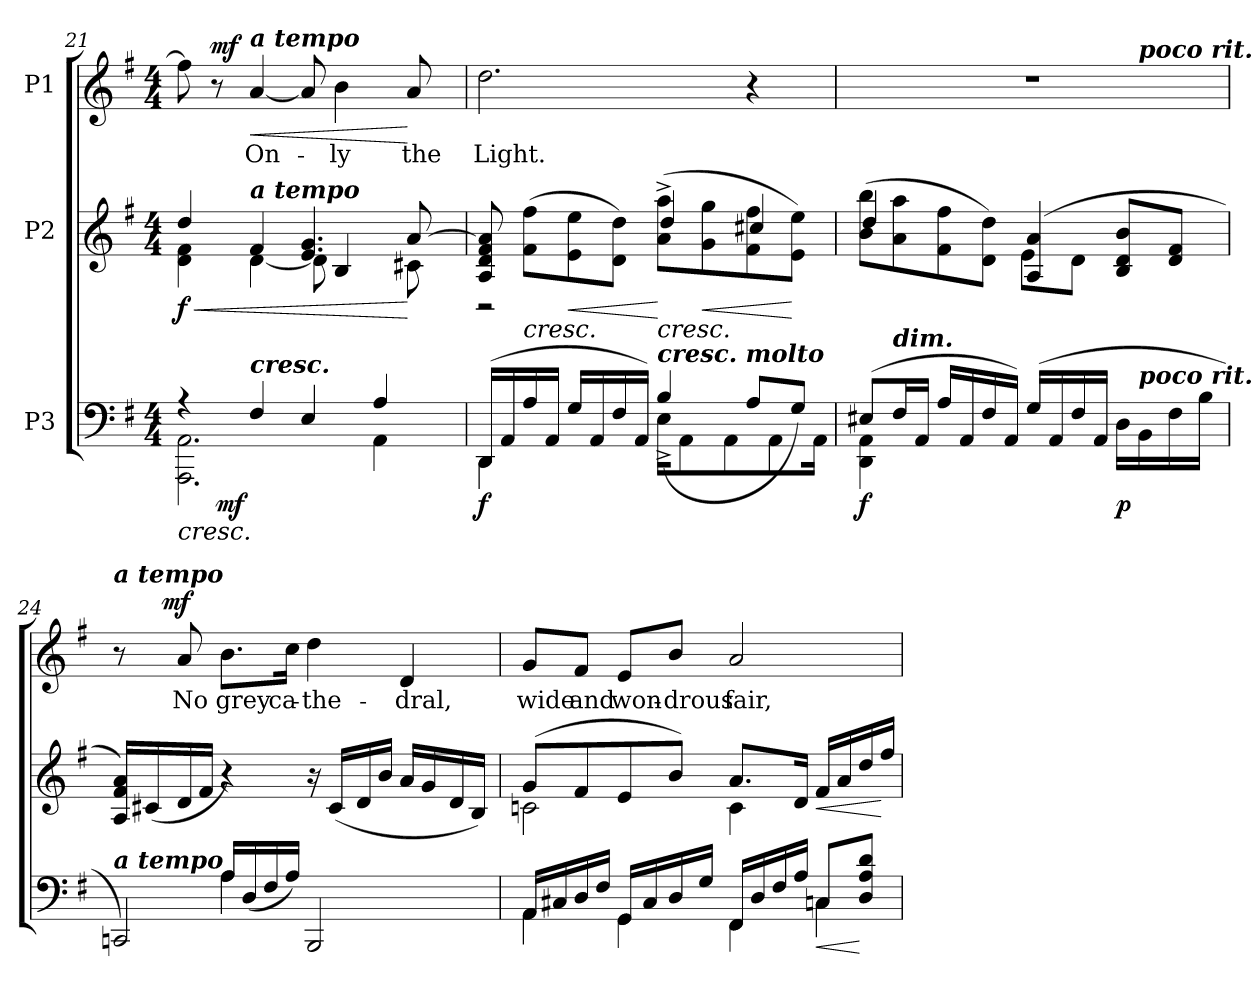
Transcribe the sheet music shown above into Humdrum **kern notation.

**kern	**dynam	**kern	**dynam	**kern	**text	**dynam
*part3	*part3	*part2	*part2	*part1	*part1	*part1
*staff3	*staff3	*staff2	*staff2	*staff1	*staff1	*staff1
*I"P3	*	*I"P2	*	*I"P1	*	*
*clefF4	*	*clefG2	*	*clefG2	*	*
*k[f#]	*	*k[f#]	*	*k[f#]	*	*
*G:	*	*G:	*	*G:	*	*
*M4/4	*	*M4/4	*	*M4/4	*	*
=21	=21	=21	=21	=21	=21	=21
!	!LO:HP:b	!	!LO:HP:b	!	!	!
*^	*	*^	*	*	*	*
*	*^	*	*	*	*	*	*	*
4r	2.AAAi\ 2.AAi	8ryy	<	4ddi/	4di\ 4f#i	< f	8ff#i\]	.	.
.	.	256..ryy	.	.	.	.	8r	.	mf
.	.	2ryy	mf	.	.	.	.	.	.
!	!	!	!	!	!	!	!LO:TX:a:Bi:t=a tempo	!	!
!	!	!	!	!LO:TX:a:Bi:t=a tempo	!	!	!	!	!
!LO:TX:a:Bi:t=cresc.	!	!	!	!	!	!	!	!	!
!	!	!	!	!	!	!	!	!LO:LY:b:color=#000000	!LO:HP:b
4F#i/	.	.	.	4f#i/	[4di\	.	[4ai/	On-	<
4Ei/	.	.	.	4.ei/ 4.gi	8di\]	.	8ai/]	.	.
!	!	!	!	!	!	!	!	!LO:LY:b:color=#000000	!
.	.	.	.	.	4Bi/	.	4bi\	-ly	.
.	.	4ryy	.	.	.	.	.	.	.
4Ai/	4AAi\	.	[	.	.	.	.	.	.
!	!	!	!	!	!	!	!	!LO:LY:b:color=#000000	!
.	.	.	.	[8ai/	8c#Xi\	[	8ai/	the	[
.	.	16ryy	.	.	.	.	.	.	.
.	.	32ryy	.	.	.	.	.	.	.
.	.	64ryy	.	.	.	.	.	.	.
.	.	128ryy	.	.	.	.	.	.	.
.	.	1024ryy	.	.	.	.	.	.	.
*	*v	*v	*	*	*	*	*	*	*
=22	=22	=22	=22	=22	=22	=22	=22	=22
*	*^	*	*	*	*	*	*	*
!	!	!	!	!	!	!	!	!LO:LY:b:color=#000000	!
*	*v	*v	*	*	*	*	*	*	*
(16DDi/LL	4DDi\	f	8Ai/ 8di 8f#i 8ai]	2r	.	2.ddi\	Light.	.
16AAi/	.	.	.	.	.	.	.	.
!	!	!	!	!	!LO:HP:b	!	!	!
16Ai/	.	.	(8f#i\ 8ff#iL	.	<	.	.	.
16AAi/JJ	.	.	.	.	.	.	.	.
!	!	!	!	!	!LO:HP:b	!	!	!
16Gi/LL	4ryy	.	8ei\ 8eei	.	<	.	.	.
16AAi/	.	.	.	.	.	.	.	.
16F#i/	.	.	8di\ 8ddiJ)	.	.	.	.	.
16AAi/JJ)	.	.	.	.	.	.	.	.
!LO:TX:a:Bi:t=cresc. molto	!	!	!	!	!	!	!	!
!	!	!	!	!	!LO:HP:n=1:b	!	!	!
16Ei\KL	(4B^i/	.	(8ai\^ 8aai^L	4ddi/	[ [ <	.	.	.
8AAi\	.	.	.	.	.	.	.	.
!	!	!	!	!	!LO:HP:b	!	!	!
.	.	.	8gi\ 8ggi	.	<	.	.	.
8AAi\	.	.	.	.	.	.	.	.
.	8Ai/L	.	8f#i\ 8ff#i	4cc#Xi/	.	4r	.	.
8AAi\	.	.	.	.	.	.	.	.
.	8Gi/J)	.	8ei\ 8eeiJ)	.	[ [	.	.	.
16AAi\Jk	.	.	.	.	.	.	.	.
!!LO:PB:g=z
=23	=23	=23	=23	=23	=23	=23	=23	=23
*	*	*	*	*	*	*^	*	*
(8E#Xi/L	4DDi\ 4AAi	f	(8bi\ 8bbiL	4ddi/	.	1r	2ryy	.	.
!LO:TX:a:Bi:t=dim.	!	!	!	!	!	!	!	!	!
16F#i/L	.	.	8ai\ 8aai	.	.	.	.	.	.
16AAi/JJ	.	.	.	.	.	.	.	.	.
16Ai/LL	4ryy	.	8f#i\ 8ff#i	4ryy	.	.	.	.	.
16AAi/	.	.	.	.	.	.	.	.	.
16F#i/	.	.	8di\ 8ddiJ)	.	.	.	.	.	.
16AAi/JJ)	.	.	.	.	.	.	.	.	.
(16Gi/LL	2ryy	.	(4Ai/ 4ai	8ei\L	.	.	4ryy	.	.
16AAi/	.	.	.	.	.	.	.	.	.
16F#i/	.	.	.	8di\J	.	.	.	.	.
16AAi/JJ	.	.	.	.	.	.	.	.	.
16Di\LL	.	p	8Bi/ 8di 8biL	4ryy	.	.	16ryy	.	.
!	!	!	!	!	!	!	!LO:TX:a:Bi:t=poco rit.	!	!
!LO:TX:a:Bi:t=poco rit.	!	!	!	!	!	!	!	!	!
16BBi\	.	.	.	.	.	.	8.ryy	.	.
16F#i\	.	.	8di/ 8f#iJ	.	.	.	.	.	.
16Bi\JJ	.	.	.	.	.	.	.	.	.
*	*	*	*v	*v	*	*	*	*	*
=24	=24	=24	=24	=24	=24	=24	=24	=24
*	*^	*	*	*	*	*	*	*
!	!	!	!	!	!	!LO:TX:a:Bi:t=a tempo	!	!	!
!LO:TX:a:Bi:t=a tempo	!	!	!	!	!	!	!	!	!
2CCni/)	4ryy	4ryy	.	16Ai/ 16f#i 16aiLL)	.	8r	16ryy	.	.
.	.	.	.	(16c#Xi/	.	.	64ryy	.	.
.	.	.	.	.	.	.	128...ryy	.	.
.	.	.	.	.	.	.	2ryy	.	mf
!	!	!	!	!	!	!	!	!LO:LY:b:color=#000000	!
.	.	.	.	16di/	.	8ai/	.	No	.
.	.	.	.	16f#i/JJ	.	.	.	.	.
!	!	!	!	!	!	!	!	!LO:LY:b:color=#000000	!
.	16Ai/LL	4Ai\	.	4r)	.	8.bi\L	.	grey	.
.	(16Di/	.	.	.	.	.	.	.	.
.	16F#i/	.	.	.	.	.	.	.	.
!	!	!	!	!	!	!	!	!LO:LY:b:color=#000000	!
.	16Ai/JJ)	.	.	.	.	16cci\Jk	.	ca-	.
!	!	!	!	!	!	!	!	!LO:LY:b:color=#000000	!
2BBBi/	2ryy	2ryy	.	16r	.	4ddi\	.	-the-	.
.	.	.	.	(16c#i/LL	.	.	.	.	.
.	.	.	.	.	.	.	4ryy	.	.
.	.	.	.	16di/	.	.	.	.	.
.	.	.	.	16bi/JJ	.	.	.	.	.
!	!	!	!	!	!	!	!	!LO:LY:b:color=#000000	!
.	.	.	.	16ai/LL	.	4di/	.	-dral,	.
.	.	.	.	16gi/	.	.	.	.	.
.	.	.	.	.	.	.	8ryy	.	.
.	.	.	.	16di/	.	.	.	.	.
.	.	.	.	16Bi/JJ)	.	.	.	.	.
.	.	.	.	.	.	.	32ryy	.	.
.	.	.	.	.	.	.	1024ryy	.	.
*	*v	*v	*	*	*	*v	*v	*	*
!!LO:LB:g=z
=25	=25	=25	=25	=25	=25	=25	=25
*	*	*	*^	*	*	*	*
*	*^	*	*	*	*	*^	*	*
!	!	!	!	!	!	!	!	!	!LO:LY:b:color=#000000	!
*	*v	*v	*	*	*	*	*v	*v	*	*
16AAi/LL	4AAi\	.	(8gi/L	2cni\	.	8gi/L	wide	.
16C#Xi/	.	.	.	.	.	.	.	.
!	!	!	!	!	!	!	!LO:LY:b:color=#000000	!
16Di/	.	.	8f#i/	.	.	8f#i/J	and	.
16F#i/JJ	.	.	.	.	.	.	.	.
!	!	!	!	!	!	!	!LO:LY:b:color=#000000	!
16GGi/LL	4GGi\	.	8ei/	.	.	8ei/L	won-	.
16C#i/	.	.	.	.	.	.	.	.
!	!	!	!	!	!	!	!LO:LY:b:color=#000000	!
16Di/	.	.	8bi/J)	.	.	8bi/J	-drous	.
16Gi/JJ	.	.	.	.	.	.	.	.
!	!	!	!	!	!	!	!LO:LY:b:color=#000000	!
16FF#i/LL	4FF#i\	.	8.ai/L	4ci\	.	2ai/	fair,	.
16Di/	.	.	.	.	.	.	.	.
16F#i/	.	.	.	.	.	.	.	.
16Ai/JJ	.	.	16di/Jk	.	.	.	.	.
!	!	!LO:HP:b	!	!	!LO:HP:b	!	!	!
8Cni/L	4Ci\	<	16f#i/LL	4ryy	<	.	.	.
.	.	.	16ai/	.	.	.	.	.
8Di/ 8Ai 8diJ	.	[	16ddi/	.	.	.	.	.
.	.	.	16ff#i/JJ	.	[	.	.	.
*v	*v	*	*	*	*	*	*	*
*	*	*v	*v	*	*	*	*
=	=	=	=	=	=	=
*-	*-	*-	*-	*-	*-	*-
